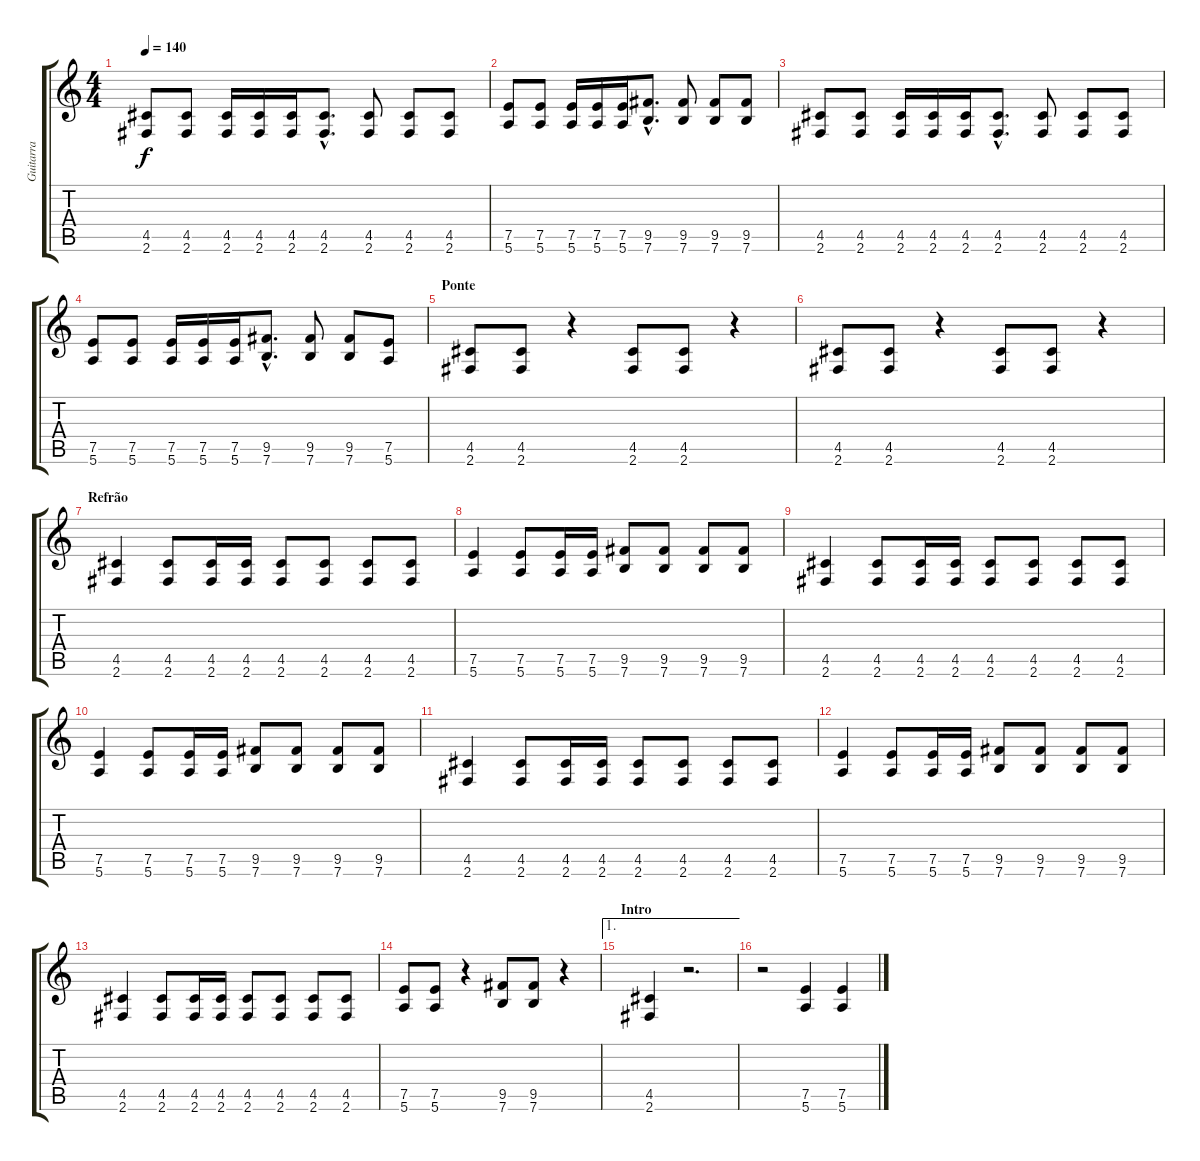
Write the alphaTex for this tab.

\track ("Guitarra" "Guitarra") {instrument distortionguitar}
\staff {score tabs}
\tuning (E4 B3 G3 D3 A2 E2) {hide}
\ts (4 4)
\tempo 140
\clef g2
\ks c
(4.5 2.6).8{dy f} (4.5 2.6).8 (4.5 2.6).16 (4.5 2.6).16 (4.5 2.6).16 (4.5{hac} 2.6{hac}).8{d} (4.5 2.6).8 (4.5 2.6).8 (4.5 2.6).8 |
(7.5 5.6).8 (7.5 5.6).8 (7.5 5.6).16 (7.5 5.6).16 (7.5 5.6).16 (9.5{hac} 7.6{hac}).8{d} (9.5 7.6).8 (9.5 7.6).8 (9.5 7.6).8 |
(4.5 2.6).8 (4.5 2.6).8 (4.5 2.6).16 (4.5 2.6).16 (4.5 2.6).16 (4.5{hac} 2.6{hac}).8{d} (4.5 2.6).8 (4.5 2.6).8 (4.5 2.6).8 |
(7.5 5.6).8 (7.5 5.6).8 (7.5 5.6).16 (7.5 5.6).16 (7.5 5.6).16 (9.5{hac} 7.6{hac}).8{d} (9.5 7.6).8 (9.5 7.6).8 (7.5 5.6).8 |
\section ("" "Ponte")
(4.5 2.6).8 (4.5 2.6).8 r.4 (4.5 2.6).8 (4.5 2.6).8 r.4 |
(4.5 2.6).8 (4.5 2.6).8 r.4 (4.5 2.6).8 (4.5 2.6).8 r.4 |
\section ("" "Refrão")
(4.5 2.6).4 (4.5 2.6).8 (4.5 2.6).16 (4.5 2.6).16 (4.5 2.6).8 (4.5 2.6).8 (4.5 2.6).8 (4.5 2.6).8 |
(7.5 5.6).4 (7.5 5.6).8 (7.5 5.6).16 (7.5 5.6).16 (9.5 7.6).8 (9.5 7.6).8 (9.5 7.6).8 (9.5 7.6).8 |
(4.5 2.6).4 (4.5 2.6).8 (4.5 2.6).16 (4.5 2.6).16 (4.5 2.6).8 (4.5 2.6).8 (4.5 2.6).8 (4.5 2.6).8 |
(7.5 5.6).4 (7.5 5.6).8 (7.5 5.6).16 (7.5 5.6).16 (9.5 7.6).8 (9.5 7.6).8 (9.5 7.6).8 (9.5 7.6).8 |
(4.5 2.6).4 (4.5 2.6).8 (4.5 2.6).16 (4.5 2.6).16 (4.5 2.6).8 (4.5 2.6).8 (4.5 2.6).8 (4.5 2.6).8 |
(7.5 5.6).4 (7.5 5.6).8 (7.5 5.6).16 (7.5 5.6).16 (9.5 7.6).8 (9.5 7.6).8 (9.5 7.6).8 (9.5 7.6).8 |
(4.5 2.6).4 (4.5 2.6).8 (4.5 2.6).16 (4.5 2.6).16 (4.5 2.6).8 (4.5 2.6).8 (4.5 2.6).8 (4.5 2.6).8 |
(7.5 5.6).8 (7.5 5.6).8 r.4 (9.5 7.6).8 (9.5 7.6).8 r.4 |
\ae 1
\section ("" "Intro")
(4.5 2.6).4 r.2{d} |
r.2 (7.5 5.6).4 (7.5 5.6).4
